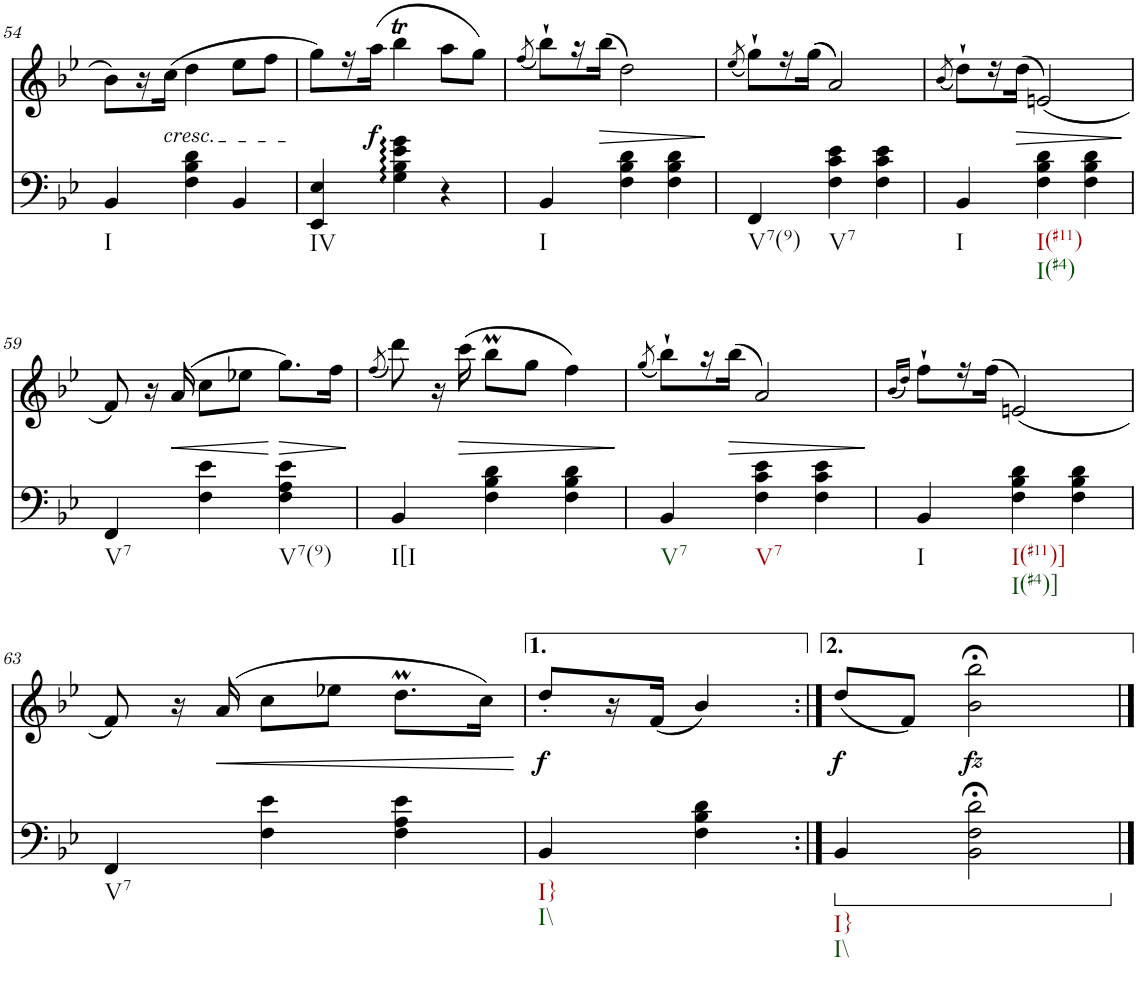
**kern	**kern	**dynam
*part2	*part1	*part1
*staff2	*staff1	*staff1
*I"piano	*I"piano	*
*I'Pno	*I'Pno	*
!!LO:PB:g=z
*clefF4	*clefG2	*
*k[b-e-]	*k[b-e-]	*
*B-:	*B-:	*
*M3/4	*M3/4	*
=54	=54	=54
!LO:TX:b:t=I	!	!
4BB-/	8b-\L	.
.	16r	.
!	!LO:TX:b:i:t=cresc.	!
.	(16cc\JJ	.
4F\ 4B-\ 4d\	4dd\	.
4BB-/	8ee-\L	.
.	8ff\J	.
=55	=55	=55
!LO:TX:b:t=IV	!	!
4EE-/ 4E-/	8gg\L)	.
.	16r	.
!	!	!LO:DY:b
.	(16aa\JJ	f
4G\ 4B-\ 4e-\ 4g\	4bb-T\	.
4r	8aa\L	.
.	8gg\J)	.
=56	=56	=56
.	(8qff/	.
!LO:TX:b:t=I	!	!
4BB-/	8bb-`\L)	.
.	16r	.
!	!	!LO:HP:b
.	(16bb-\JJ	>
4F\ 4B-\ 4d\	2dd\)	.
4F\ 4B-\ 4d\	.	.
.	.	]
=57	=57	=57
.	(8qee-/	.
!LO:TX:b:t=V7(9)	!	!
4FF/	8gg`\L)	.
.	16r	.
.	((16gg\JJ	.
!LO:TX:b:t=V7	!	!
4F\ 4c\ 4e-\	2a/))	.
4F\ 4c\ 4e-\	.	.
=58	=58	=58
.	(8qb-/	.
!LO:TX:b:t=I	!	!
4BB-/	8dd`\L)	.
.	16r	.
!	!	!LO:HP:b
.	(16dd\JJ	>
!LO:TX:b:t=I(#11)	!	!
!LO:TX:b:t=I(#4)	!	!
4F\ 4B-\ 4d\	(2en/)	.
4F\ 4B-\ 4d\	.	.
.	.	]
!!LO:LB:g=z
=59	=59	=59
!LO:TX:b:t=V7	!	!
4FF/	8f/)	.
.	16r	.
!	!	!LO:HP:b
.	(16a/	<
4F\ 4e-\	8cc\L	.
.	8ee-X\J	.
!LO:TX:b:t=V7(9)	!	!
!	!	!LO:HP:n=1:b
4F\ 4A\ 4e-\	8.gg\L)	[ >
.	16ff\Jk	.
.	.	]
=60	=60	=60
.	(8qff/	.
!LO:TX:b:t=I[I	!	!
4BB-/	8ddd\)	.
.	16r	.
!	!	!LO:HP:b
.	(16ccc\	>
4F\ 4B-\ 4d\	8bb-M\L	.
.	8gg\J	.
4F\ 4B-\ 4d\	4ff\)	.
.	.	]
=61	=61	=61
.	(8qgg/	.
!LO:TX:b:t=V7	!	!
4BB-/	8bb-`\L)	.
.	16r	.
!	!	!LO:HP:b
.	(16bb-\JJ	>
!LO:TX:b:t=V7	!	!
4F\ 4c\ 4e-\	2a/)	.
4F\ 4c\ 4e-\	.	.
.	.	]
=62	=62	=62
.	(16qb-/LL	.
.	16qdd/JJ)	.
!LO:TX:b:t=I	!	!
4BB-/	8ff`\L	.
.	16r	.
.	(16ff\JJ	.
!LO:TX:b:t=I(#11)]	!	!
!LO:TX:b:t=I(#4)]	!	!
4F\ 4B-\ 4d\	(2en/)	.
4F\ 4B-\ 4d\	.	.
!!LO:LB:g=z
=63	=63	=63
!LO:TX:b:t=V7	!	!
4FF/	8f/)	.
.	16r	.
!	!	!LO:HP:b
.	(16a/	<
4F\ 4e-\	8cc\L	.
.	8ee-X\J	.
4F\ 4A\ 4e-\	8.ddm\L	.
.	16cc\Jk)	.
.	.	[
=64	=64	=64
!LO:TX:b:t=I}	!	!
!LO:TX:b:t=I\\	!	!
!	!	!LO:DY:b
4BB-/	8dd'/L	f
.	16r	.
.	(16f/JJ	.
4F\ 4B-\ 4d\	4b-/)	.
=64:|!	=64:|!	=64:|!
*ped	*	*
!LO:TX:b:t=I}	!	!
!LO:TX:b:t=I\\	!	!
!	!	!LO:DY:b
4BB-/	(8dd/L	f
.	8f/J)	.
!	!	!LO:DY:b
2BB-\;< 2F\;< 2d\;<	2b-\;< 2bb-\;<	fz
*Xped	*	*
==	==	==
*-	*-	*-
